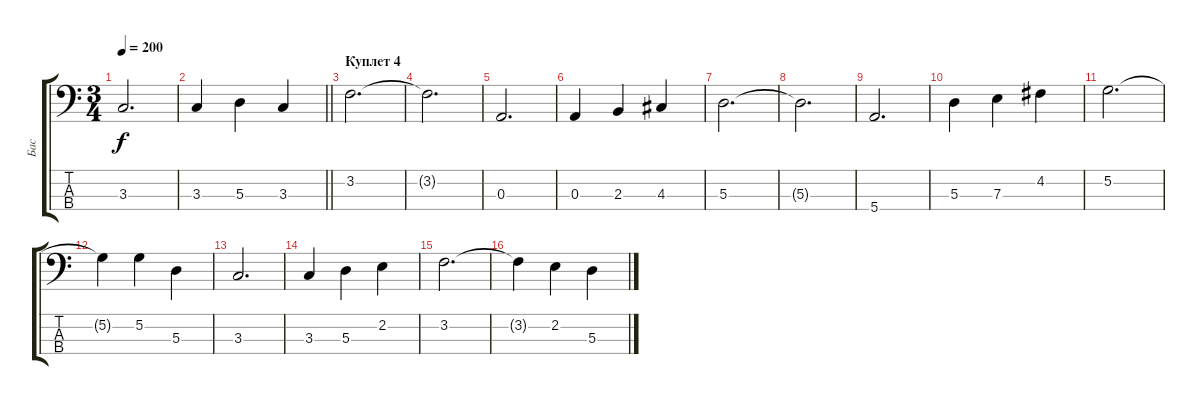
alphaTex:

\track ("Бас" "Бас") {instrument electricbassfinger}
\staff {score tabs}
\tuning (G2 D2 A1 E1) {hide}
\ts (3 4)
\tempo 200
\clef f4
\ks c
3.3.2{d dy f} |
\barLineRight lightlight
3.3.4 5.3.4 3.3.4 |
\section ("" "Куплет 4")
3.2.2{d} |
3.2{t}.2{d} |
0.3.2{d} |
0.3.4 2.3.4 4.3.4 |
5.3.2{d} |
5.3{t}.2{d} |
5.4.2{d} |
5.3.4 7.3.4 4.2.4 |
5.2.2{d} |
5.2{t}.4 5.2.4 5.3.4 |
3.3.2{d} |
3.3.4 5.3.4 2.2.4 |
3.2.2{d} |
3.2{t}.4 2.2.4 5.3.4
